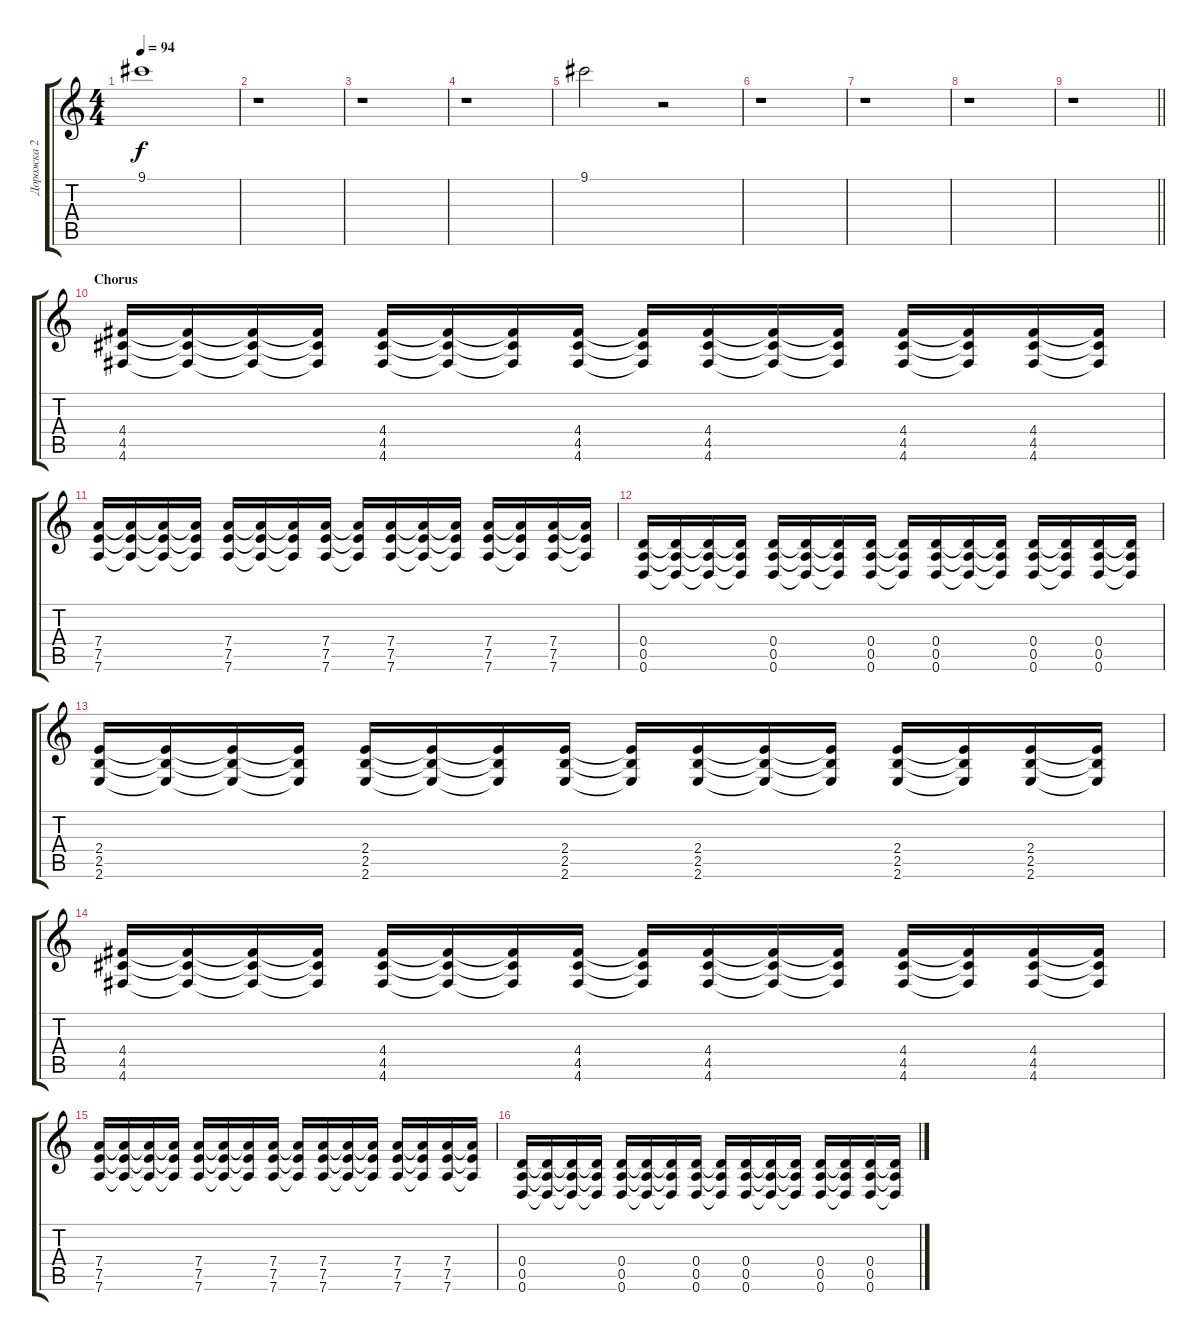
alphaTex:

\track ("Дорожка 2" "Дорожка 2") {instrument distortionguitar}
\staff {score tabs}
\tuning (E4 B3 G3 D3 A2 D2) {hide}
\ts (4 4)
\tempo 94
\clef g2
\ks c
9.1.1{dy f} |
r.1 |
r.1 |
r.1 |
9.1.2 r.2 |
r.1 |
r.1 |
r.1 |
\barLineRight lightlight
r.1 |
\section ("" "Chorus")
(4.4 4.5 4.6).16{volume 13 instrument distortionguitar} (4.4{t} 4.5{t} 4.6{t}).16 (4.4{t} 4.5{t} 4.6{t}).16 (4.4{t} 4.5{t} 4.6{t}).16 (4.4 4.5 4.6).16 (4.4{t} 4.5{t} 4.6{t}).16 (4.4{t} 4.5{t} 4.6{t}).16 (4.4 4.5 4.6).16 (4.4{t} 4.5{t} 4.6{t}).16 (4.4 4.5 4.6).16 (4.4{t} 4.5{t} 4.6{t}).16 (4.4{t} 4.5{t} 4.6{t}).16 (4.4 4.5 4.6).16 (4.4{t} 4.5{t} 4.6{t}).16 (4.4 4.5 4.6).16 (4.4{t} 4.5{t} 4.6{t}).16 |
(7.4 7.5 7.6).16 (7.4{t} 7.5{t} 7.6{t}).16 (7.4{t} 7.5{t} 7.6{t}).16 (7.4{t} 7.5{t} 7.6{t}).16 (7.4 7.5 7.6).16 (7.4{t} 7.5{t} 7.6{t}).16 (7.4{t} 7.5{t} 7.6{t}).16 (7.4 7.5 7.6).16 (7.4{t} 7.5{t} 7.6{t}).16 (7.4 7.5 7.6).16 (7.4{t} 7.5{t} 7.6{t}).16 (7.4{t} 7.5{t} 7.6{t}).16 (7.4 7.5 7.6).16 (7.4{t} 7.5{t} 7.6{t}).16 (7.4 7.5 7.6).16 (7.4{t} 7.5{t} 7.6{t}).16 |
(0.4 0.5 0.6).16 (0.4{t} 0.5{t} 0.6{t}).16 (0.4{t} 0.5{t} 0.6{t}).16 (0.4{t} 0.5{t} 0.6{t}).16 (0.4 0.5 0.6).16 (0.4{t} 0.5{t} 0.6{t}).16 (0.4{t} 0.5{t} 0.6{t}).16 (0.4 0.5 0.6).16 (0.4{t} 0.5{t} 0.6{t}).16 (0.4 0.5 0.6).16 (0.4{t} 0.5{t} 0.6{t}).16 (0.4{t} 0.5{t} 0.6{t}).16 (0.4 0.5 0.6).16 (0.4{t} 0.5{t} 0.6{t}).16 (0.4 0.5 0.6).16 (0.4{t} 0.5{t} 0.6{t}).16 |
(2.4 2.5 2.6).16 (2.4{t} 2.5{t} 2.6{t}).16 (2.4{t} 2.5{t} 2.6{t}).16 (2.4{t} 2.5{t} 2.6{t}).16 (2.4 2.5 2.6).16 (2.4{t} 2.5{t} 2.6{t}).16 (2.4{t} 2.5{t} 2.6{t}).16 (2.4 2.5 2.6).16 (2.4{t} 2.5{t} 2.6{t}).16 (2.4 2.5 2.6).16 (2.4{t} 2.5{t} 2.6{t}).16 (2.4{t} 2.5{t} 2.6{t}).16 (2.4 2.5 2.6).16 (2.4{t} 2.5{t} 2.6{t}).16 (2.4 2.5 2.6).16 (2.4{t} 2.5{t} 2.6{t}).16 |
(4.4 4.5 4.6).16 (4.4{t} 4.5{t} 4.6{t}).16 (4.4{t} 4.5{t} 4.6{t}).16 (4.4{t} 4.5{t} 4.6{t}).16 (4.4 4.5 4.6).16 (4.4{t} 4.5{t} 4.6{t}).16 (4.4{t} 4.5{t} 4.6{t}).16 (4.4 4.5 4.6).16 (4.4{t} 4.5{t} 4.6{t}).16 (4.4 4.5 4.6).16 (4.4{t} 4.5{t} 4.6{t}).16 (4.4{t} 4.5{t} 4.6{t}).16 (4.4 4.5 4.6).16 (4.4{t} 4.5{t} 4.6{t}).16 (4.4 4.5 4.6).16 (4.4{t} 4.5{t} 4.6{t}).16 |
(7.4 7.5 7.6).16 (7.4{t} 7.5{t} 7.6{t}).16 (7.4{t} 7.5{t} 7.6{t}).16 (7.4{t} 7.5{t} 7.6{t}).16 (7.4 7.5 7.6).16 (7.4{t} 7.5{t} 7.6{t}).16 (7.4{t} 7.5{t} 7.6{t}).16 (7.4 7.5 7.6).16 (7.4{t} 7.5{t} 7.6{t}).16 (7.4 7.5 7.6).16 (7.4{t} 7.5{t} 7.6{t}).16 (7.4{t} 7.5{t} 7.6{t}).16 (7.4 7.5 7.6).16 (7.4{t} 7.5{t} 7.6{t}).16 (7.4 7.5 7.6).16 (7.4{t} 7.5{t} 7.6{t}).16 |
(0.4 0.5 0.6).16 (0.4{t} 0.5{t} 0.6{t}).16 (0.4{t} 0.5{t} 0.6{t}).16 (0.4{t} 0.5{t} 0.6{t}).16 (0.4 0.5 0.6).16 (0.4{t} 0.5{t} 0.6{t}).16 (0.4{t} 0.5{t} 0.6{t}).16 (0.4 0.5 0.6).16 (0.4{t} 0.5{t} 0.6{t}).16 (0.4 0.5 0.6).16 (0.4{t} 0.5{t} 0.6{t}).16 (0.4{t} 0.5{t} 0.6{t}).16 (0.4 0.5 0.6).16 (0.4{t} 0.5{t} 0.6{t}).16 (0.4 0.5 0.6).16 (0.4{t} 0.5{t} 0.6{t}).16
